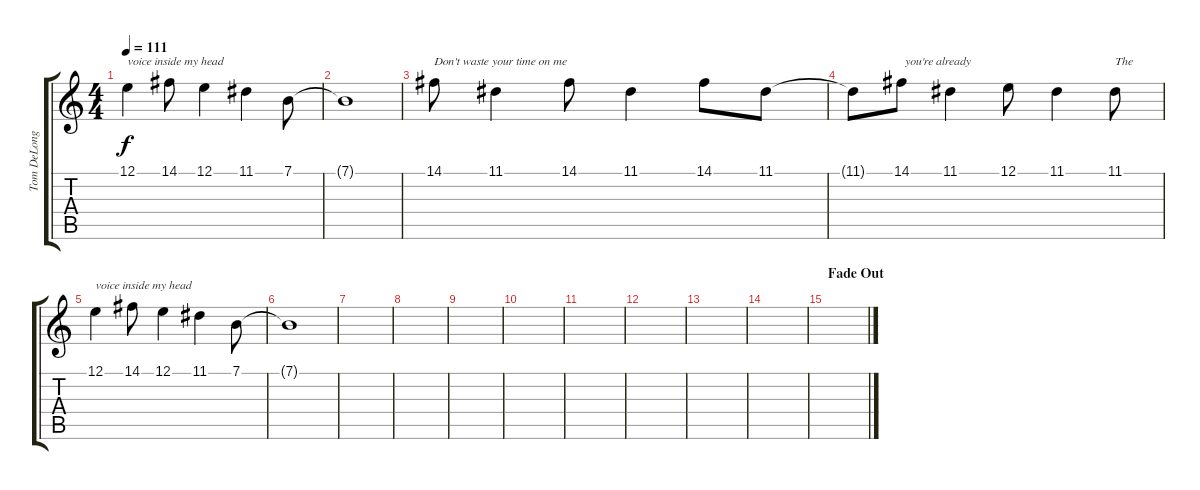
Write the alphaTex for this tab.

\track ("Tom DeLonge - Vocal" "Tom DeLong") {instrument lead1square}
\staff {score tabs}
\tuning (E4 B3 G3 D3 A2 E2) {hide}
\ts (4 4)
\tempo 111
\clef g2
\ks c
12.1.4{txt "voice inside my head " dy f} 14.1.8 12.1.4 11.1.4 7.1.8 |
7.1{t}.1 |
14.1.8{txt "Don't waste your time on me"} 11.1.4 14.1.8 11.1.4 14.1.8 11.1.8 |
11.1{t}.8 14.1.8{txt " you're already "} 11.1.4 12.1.8 11.1.4 11.1.8{txt "The "} |
12.1.4{txt "voice inside my head "} 14.1.8 12.1.4 11.1.4 7.1.8 |
7.1{t}.1 |
|
|
|
|
|
|
|
|
\section ("" "Fade Out")
